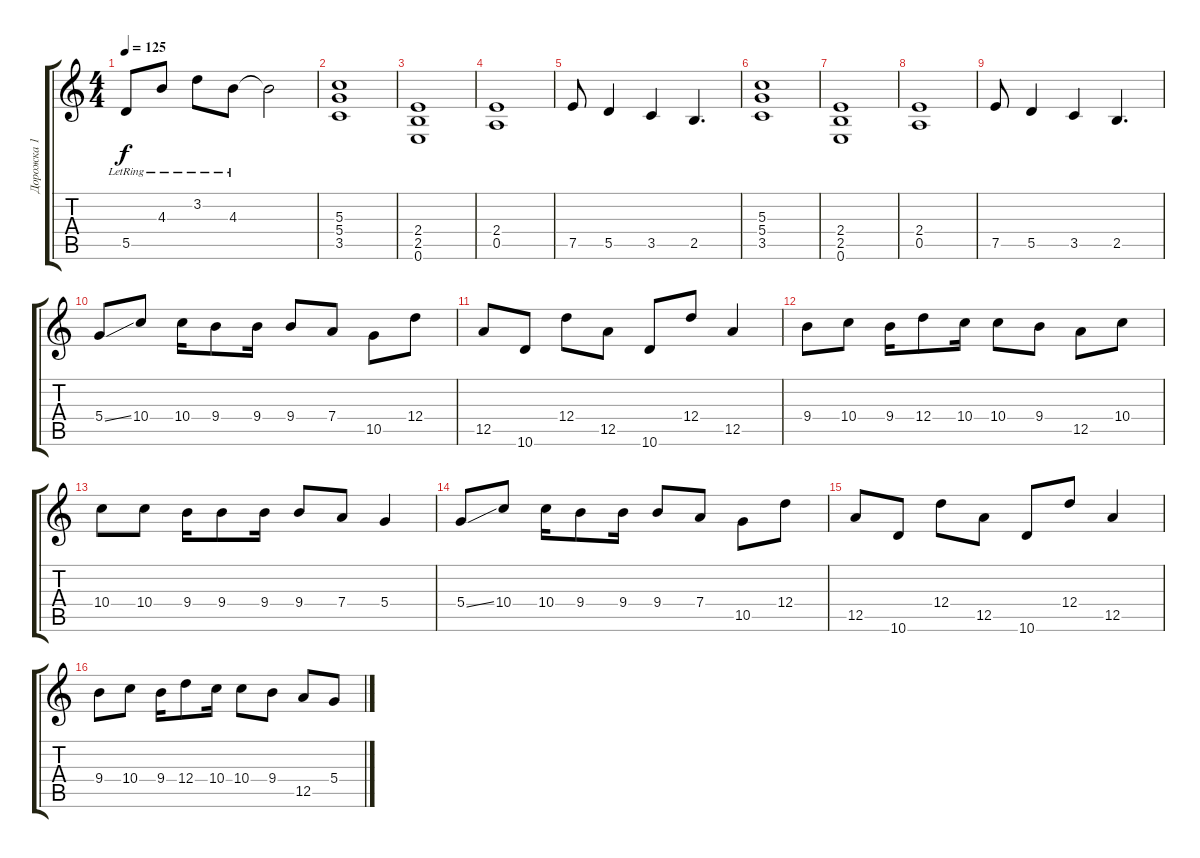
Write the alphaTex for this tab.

\track ("Дорожка 1" "Дорожка 1") {instrument acousticguitarsteel}
\staff {score tabs}
\tuning (E4 B3 G3 D3 A2 E2) {hide}
\ts (4 4)
\tempo 125
\clef g2
\ks c
5.5{lr}.8{dy f} 4.3{lr}.8 3.2{lr}.8 4.3{lr}.8 4.3{t}.2 |
(5.3 5.4 3.5).1 |
(2.4 2.5 0.6).1 |
(2.4 0.5).1 |
7.5.8 5.5.4 3.5.4 2.5.4{d} |
(5.3 5.4 3.5).1 |
(2.4 2.5 0.6).1 |
(2.4 0.5).1 |
7.5.8 5.5.4 3.5.4 2.5.4{d} |
5.4{ss}.8 10.4.8 10.4.16 9.4.8 9.4.16 9.4.8 7.4.8 10.5.8 12.4.8 |
12.5.8 10.6.8 12.4.8 12.5.8 10.6.8 12.4.8 12.5.4 |
9.4.8 10.4.8 9.4.16 12.4.8 10.4.16 10.4.8 9.4.8 12.5.8 10.4.8 |
10.4.8 10.4.8 9.4.16 9.4.8 9.4.16 9.4.8 7.4.8 5.4.4 |
5.4{ss}.8 10.4.8 10.4.16 9.4.8 9.4.16 9.4.8 7.4.8 10.5.8 12.4.8 |
12.5.8 10.6.8 12.4.8 12.5.8 10.6.8 12.4.8 12.5.4 |
9.4.8 10.4.8 9.4.16 12.4.8 10.4.16 10.4.8 9.4.8 12.5.8 5.4.8
